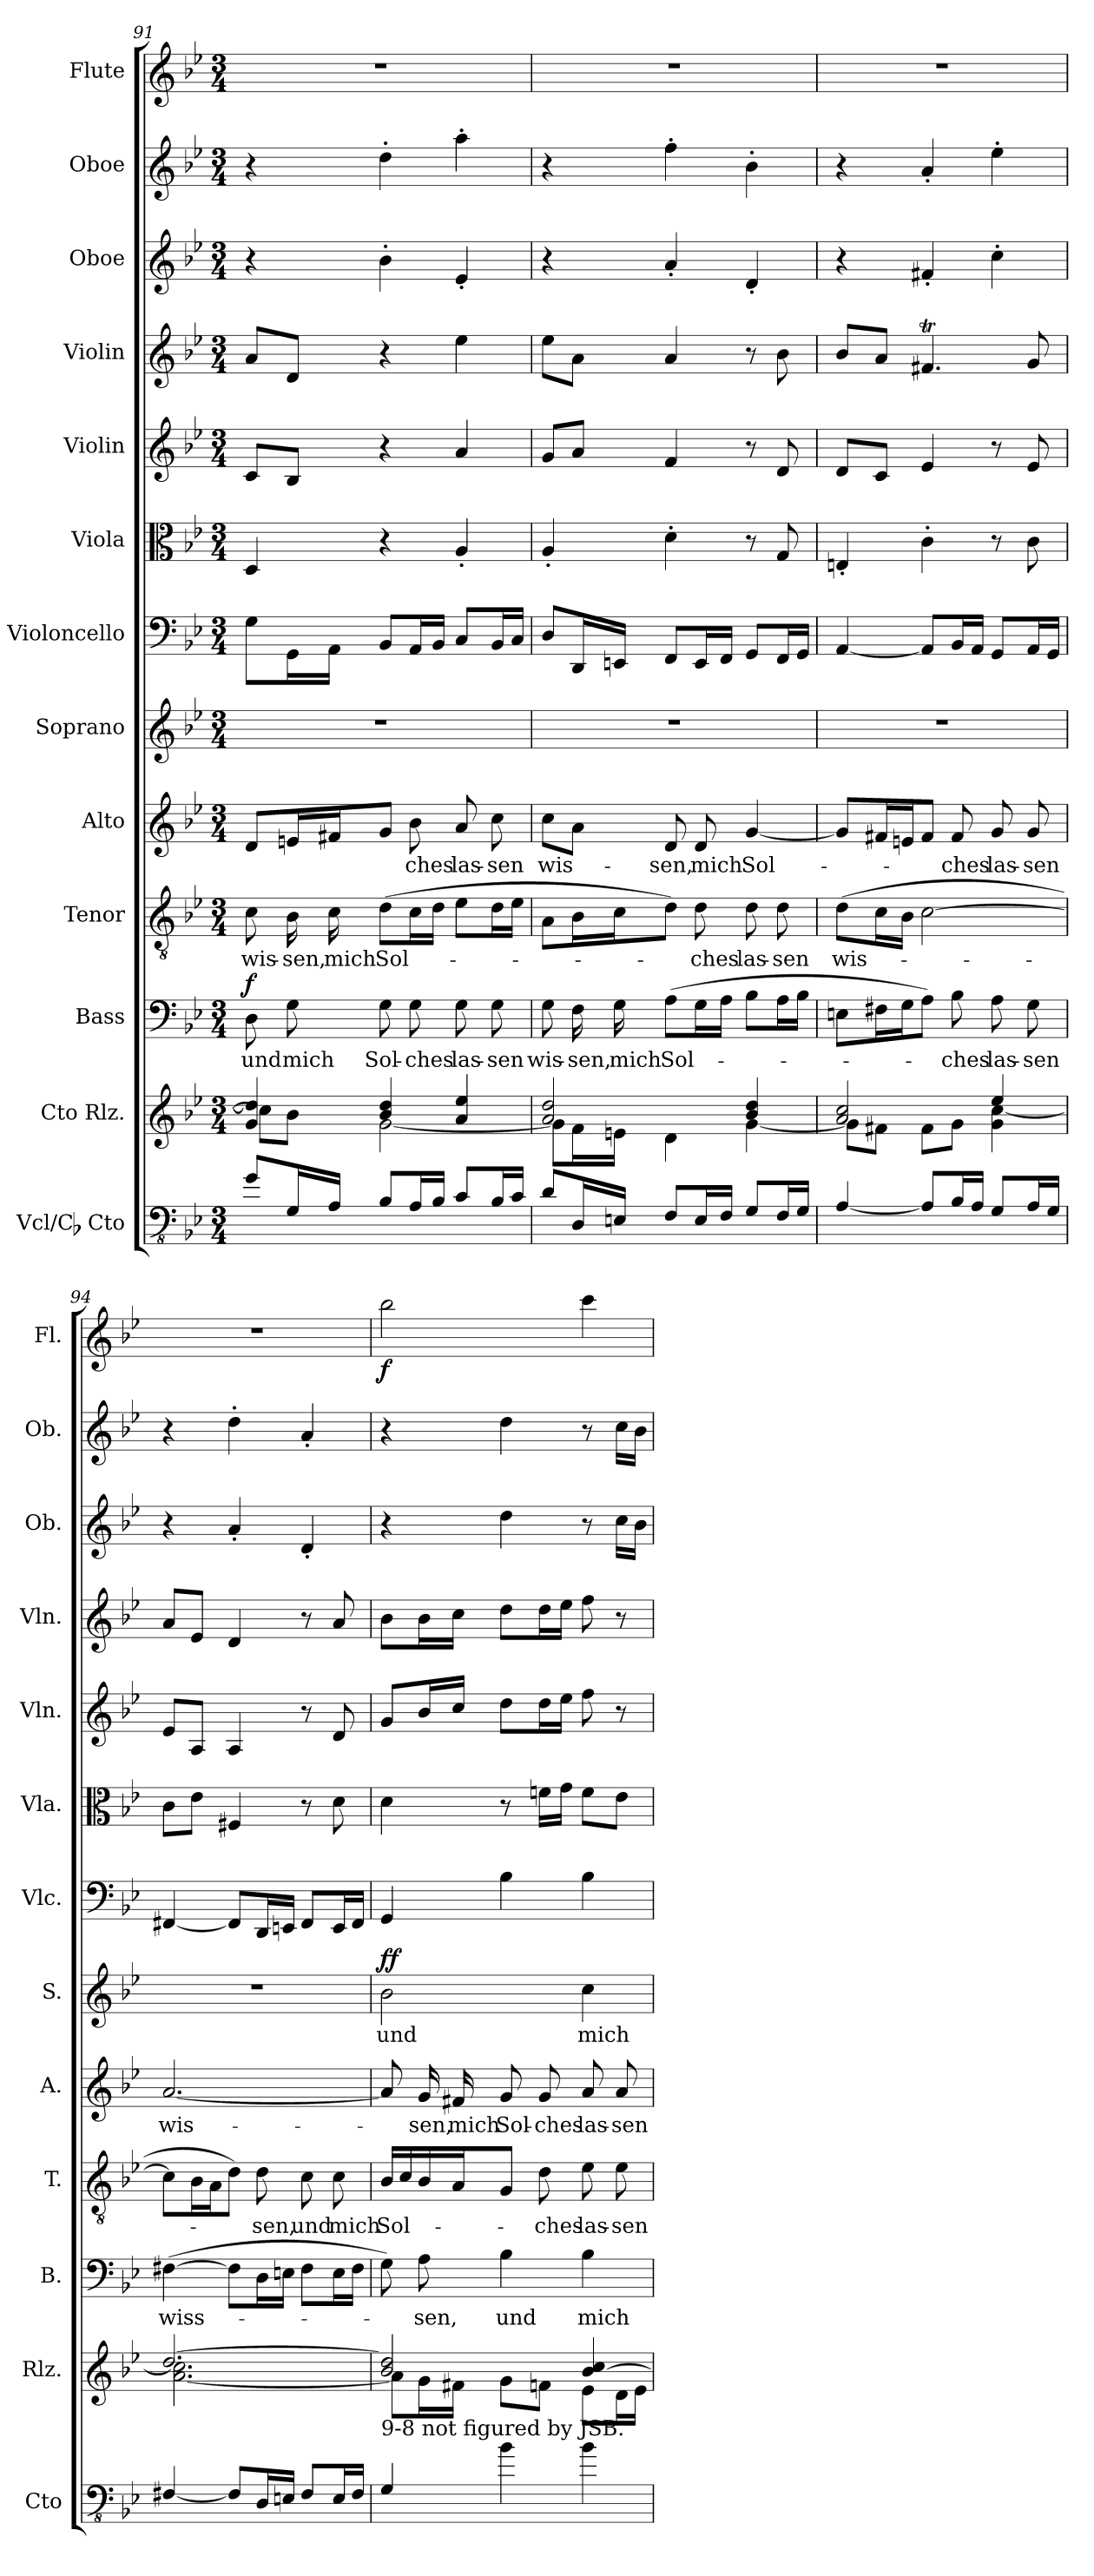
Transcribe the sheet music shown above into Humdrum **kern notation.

**kern	**kern	**kern	**text	**dynam	**kern	**text	**kern	**text	**kern	**text	**dynam	**kern	**kern	**kern	**kern	**kern	**kern	**kern	**dynam
*part13	*part12	*part11	*part11	*part11	*part10	*part10	*part9	*part9	*part8	*part8	*part8	*part7	*part6	*part5	*part4	*part3	*part2	*part1	*part1
*staff13	*staff12	*staff11	*staff11	*staff11	*staff10	*staff10	*staff9	*staff9	*staff8	*staff8	*staff8	*staff7	*staff6	*staff5	*staff4	*staff3	*staff2	*staff1	*staff1
*I"Vcl/Cb Cto	*I"Cto Rlz.	*I"Bass	*	*	*I"Tenor	*	*I"Alto	*	*I"Soprano	*	*	*I"Violoncello	*I"Viola	*I"Violin	*I"Violin	*I"Oboe	*I"Oboe	*I"Flute	*
*I'Cto	*I'Rlz.	*I'B.	*	*	*I'T.	*	*I'A.	*	*I'S.	*	*	*I'Vlc.	*I'Vla.	*I'Vln.	*I'Vln.	*I'Ob.	*I'Ob.	*I'Fl.	*
*clefFv4	*clefG2	*clefF4	*	*	*clefGv2	*	*clefG2	*	*clefG2	*	*	*clefF4	*clefC3	*clefG2	*clefG2	*clefG2	*clefG2	*clefG2	*
*ITrd7c12	*	*	*	*	*	*	*	*	*	*	*	*	*	*	*	*	*	*	*
*k[b-e-]	*k[b-e-]	*k[b-e-]	*	*	*k[b-e-]	*	*k[b-e-]	*	*k[b-e-]	*	*	*k[b-e-]	*k[b-e-]	*k[b-e-]	*k[b-e-]	*k[b-e-]	*k[b-e-]	*k[b-e-]	*
*M3/4	*M3/4	*M3/4	*	*	*M3/4	*	*M3/4	*	*M3/4	*	*	*M3/4	*M3/4	*M3/4	*M3/4	*M3/4	*M3/4	*M3/4	*
=91	=91	=91	=91	=91	=91	=91	=91	=91	=91	=91	=91	=91	=91	=91	=91	=91	=91	=91	=91
*	*^	*	*	*	*	*	*	*	*	*	*	*	*	*	*	*	*	*	*
!	!	!	!	!	!LO:DY:b	!	!	!	!	!	!	!	!	!	!	!	!	!	!	!
8GG/L	4g/ 4dd/]	8cc\L]	8D\	und	f	8c\	wis-	8d/L	.	2.r	.	.	8G\L	4D/	8c/L	8a/L	4r	4r	2.r	.
16GGG/L	.	8b-\J	8G\	mich	.	16B-\	-sen,	16en/L	.	.	.	.	16GG\L	.	8B-/J	8d/J	.	.	.	.
16AAA/JJ	.	.	.	.	.	16c\	mich	16f#X/J	.	.	.	.	16AA\JJ	.	.	.	.	.	.	.
8BBB-/L	4b-/ 4dd/	[2g\	8G\	Sol-	.	(8d\L	Sol-	8g/J	.	.	.	.	8BB-/L	4r	4r	4r	4b-'\	4dd'\	.	.
16AAA/L	.	.	8G\	-ches	.	16c\L	.	8b-\	-ches	.	.	.	16AA/L	.	.	.	.	.	.	.
16BBB-/JJ	.	.	.	.	.	16d\JJ	.	.	.	.	.	.	16BB-/JJ	.	.	.	.	.	.	.
8CC/L	4a/ 4ee-/	.	8G\	las-	.	8e-\L	.	8a/	las-	.	.	.	8C/L	4A'/	4a/	4ee-\	4e-'/	4aa'\	.	.
16BBB-/L	.	.	8G\	-sen	.	16d\L	.	8cc\	-sen	.	.	.	16BB-/L	.	.	.	.	.	.	.
16CC/JJ	.	.	.	.	.	16e-\JJ	.	.	.	.	.	.	16C/JJ	.	.	.	.	.	.	.
!!LO:PB:g=z
=92	=92	=92	=92	=92	=92	=92	=92	=92	=92	=92	=92	=92	=92	=92	=92	=92	=92	=92	=92	=92
8DD/L	2a/ 2dd/	8g\L]	8G\	wis-	.	8A\L	.	8cc\L	wis-	2.r	.	.	8D/L	4A'/	8g/L	8ee-\L	4r	4r	2.r	.
16DDD/L	.	16f\L	16F\	-sen,	.	16B-\L	.	8a\J	.	.	.	.	16DD/L	.	8a/J	8a\J	.	.	.	.
16EEEn/JJ	.	16en\JJ	16G\	mich	.	16c\J	.	.	.	.	.	.	16EEn/JJ	.	.	.	.	.	.	.
8FFF/L	.	4d\	(8A\L	Sol-	.	8d\J)	.	8d/	-sen,	.	.	.	8FF/L	4d'\	4f/	4a/	4a'/	4ff'\	.	.
16EEE/L	.	.	16G\L	.	.	8d\	-ches	8d/	mich	.	.	.	16EE/L	.	.	.	.	.	.	.
16FFF/JJ	.	.	16A\JJ	.	.	.	.	.	.	.	.	.	16FF/JJ	.	.	.	.	.	.	.
8GGG/L	4b-/ 4dd/	[4g\	8B-\L	.	.	8d\	las-	[4g/	Sol-	.	.	.	8GG/L	8r	8r	8r	4d'/	4b-'\	.	.
16FFF/L	.	.	16A\L	.	.	8d\	-sen	.	.	.	.	.	16FF/L	8G/	8d/	8b-\	.	.	.	.
16GGG/JJ	.	.	16B-\JJ	.	.	.	.	.	.	.	.	.	16GG/JJ	.	.	.	.	.	.	.
=93	=93	=93	=93	=93	=93	=93	=93	=93	=93	=93	=93	=93	=93	=93	=93	=93	=93	=93	=93	=93
[4AAA/	2a/ 2cc/	8g\L]	8En\L	.	.	(8d\L	wis-	8g/L]	.	2.r	.	.	[4AA/	4En'/	8d/L	8b-/L	4r	4r	2.r	.
.	.	8f#X\J	16F#X\L	.	.	16c\L	.	16f#X/L	.	.	.	.	.	.	8c/J	8a/J	.	.	.	.
.	.	.	16G\J	.	.	16B-\JJ	.	16en/J	.	.	.	.	.	.	.	.	.	.	.	.
8AAA/L]	.	8f#\L	8A\J)	.	.	[2c\	.	8f#/J	.	.	.	.	8AA/L]	4c'\	4e-/	4.f#Xt/	4f#X'/	4a'/	.	.
16BBB-/L	.	8g\J	8B-\	-ches	.	.	.	8f#/	-ches	.	.	.	16BB-/L	.	.	.	.	.	.	.
16AAA/JJ	.	.	.	.	.	.	.	.	.	.	.	.	16AA/JJ	.	.	.	.	.	.	.
8GGG/L	4ee-/	4g\ [4cc\	8A\	las-	.	.	.	8g/	las-	.	.	.	8GG/L	8r	8r	.	4cc'\	4ee-'\	.	.
16AAA/L	.	.	8G\	-sen	.	.	.	8g/	-sen	.	.	.	16AA/L	8c\	8e-/	8g/	.	.	.	.
16GGG/JJ	.	.	.	.	.	.	.	.	.	.	.	.	16GG/JJ	.	.	.	.	.	.	.
=94	=94	=94	=94	=94	=94	=94	=94	=94	=94	=94	=94	=94	=94	=94	=94	=94	=94	=94	=94	=94
[4FFF#X/	[2.dd/	[2.a\ 2.cc\]	([4F#X\	wiss-	.	8c\L]	.	[2.a/	wis-	2.r	.	.	[4FF#X/	8c\L	8e-/L	8a/L	4r	4r	2.r	.
.	.	.	.	.	.	16B-\L	.	.	.	.	.	.	.	8e-\J	8A/J	8e-/J	.	.	.	.
.	.	.	.	.	.	16A\J	.	.	.	.	.	.	.	.	.	.	.	.	.	.
8FFF#/L]	.	.	8F#\L]	.	.	8d\J)	.	.	.	.	.	.	8FF#/L]	4F#X/	4A/	4d/	4a'/	4dd'\	.	.
16DDD/L	.	.	16D\L	.	.	8d\	sen,	.	.	.	.	.	16DD/L	.	.	.	.	.	.	.
16EEEn/JJ	.	.	16En\JJ	.	.	.	.	.	.	.	.	.	16EEn/JJ	.	.	.	.	.	.	.
8FFF#/L	.	.	8F#\L	.	.	8c\	und	.	.	.	.	.	8FF#/L	8r	8r	8r	4d'/	4a'/	.	.
16EEE/L	.	.	16E\L	.	.	8c\	mich	.	.	.	.	.	16EE/L	8d\	8d/	8a/	.	.	.	.
16FFF#/JJ	.	.	16F#\JJ	.	.	.	.	.	.	.	.	.	16FF#/JJ	.	.	.	.	.	.	.
!!LO:PB:g=z
=95	=95	=95	=95	=95	=95	=95	=95	=95	=95	=95	=95	=95	=95	=95	=95	=95	=95	=95	=95	=95
!LO:TX:a:t=9-8 not figured by JSB.	!	!	!	!	!	!	!	!	!	!	!	!	!	!	!	!	!	!	!	!
!	!	!	!	!	!	!	!	!	!	!	!	!LO:DY:b	!	!	!	!	!	!	!	!LO:DY:b
4GGG/	2b-/ 2dd/]	8a\L]	8G\)	.	.	16B-/LL	Sol-	8a/]	.	2b-\	und	ff	4GG/	4d\	8g/L	8b-\L	4r	4r	2bb-\	f
.	.	.	.	.	.	16c/	.	.	.	.	.	.	.	.	.	.	.	.	.	.
.	.	16g\L	8A\	-sen,	.	16B-/	.	16g/	sen,	.	.	.	.	.	16b-/L	16b-\L	.	.	.	.
.	.	16f#X\JJ	.	.	.	16A/J	.	16f#X/	mich	.	.	.	.	.	16cc/JJ	16cc\JJ	.	.	.	.
4BB-\	.	8g\L	4B-\	und	.	8G/J	.	8g/	Sol-	.	.	.	4B-\	8r	8dd\L	8dd\L	4dd\	4dd\	.	.
.	.	8fn\J	.	.	.	8d\	-ches	8g/	-ches	.	.	.	.	16fn\LL	16dd\L	16dd\L	.	.	.	.
.	.	.	.	.	.	.	.	.	.	.	.	.	.	16g\JJ	16ee-\JJ	16ee-\JJ	.	.	.	.
4BB-\	[4b-/ 4cc/	8e-\L	4B-\	mich	.	8e-\	las-	8a/	las-	4cc\	mich	.	4B-\	8f\L	8ff\	8ff\	8r	8r	4ccc\	.
.	.	16d\L	.	.	.	8e-\	-sen	8a/	-sen	.	.	.	.	8e-\J	8r	8r	16cc\LL	16cc\LL	.	.
.	.	16e-\JJ	.	.	.	.	.	.	.	.	.	.	.	.	.	.	16b-\JJ	16b-\JJ	.	.
*	*v	*v	*	*	*	*	*	*	*	*	*	*	*	*	*	*	*	*	*	*
=	=	=	=	=	=	=	=	=	=	=	=	=	=	=	=	=	=	=	=
*-	*-	*-	*-	*-	*-	*-	*-	*-	*-	*-	*-	*-	*-	*-	*-	*-	*-	*-	*-
